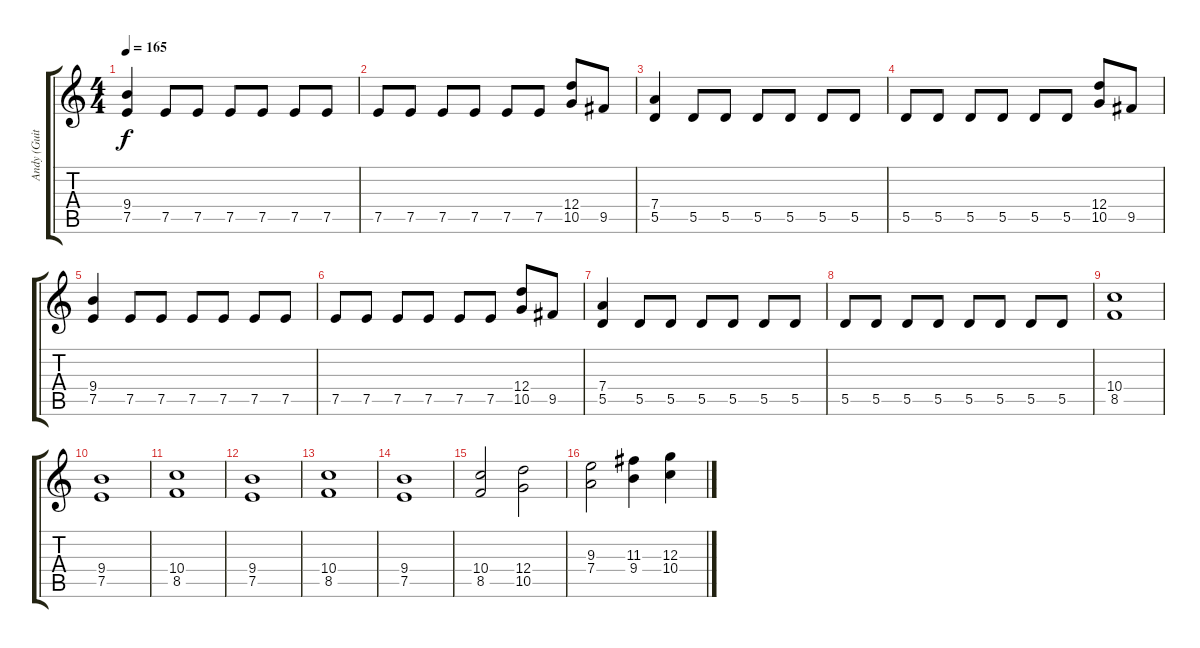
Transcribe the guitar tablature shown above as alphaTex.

\track ("Andy (Guitar)" "Andy (Guit") {instrument distortionguitar}
\staff {score tabs}
\tuning (E4 B3 G3 D3 A2 E2) {hide}
\ts (4 4)
\tempo 165
\clef g2
\ks c
(9.4 7.5).4{dy f} 7.5.8 7.5.8 7.5.8 7.5.8 7.5.8 7.5.8 |
7.5.8 7.5.8 7.5.8 7.5.8 7.5.8 7.5.8 (12.4 10.5).8 9.5.8 |
(7.4 5.5).4 5.5.8 5.5.8 5.5.8 5.5.8 5.5.8 5.5.8 |
5.5.8 5.5.8 5.5.8 5.5.8 5.5.8 5.5.8 (12.4 10.5).8 9.5.8 |
(9.4 7.5).4 7.5.8 7.5.8 7.5.8 7.5.8 7.5.8 7.5.8 |
7.5.8 7.5.8 7.5.8 7.5.8 7.5.8 7.5.8 (12.4 10.5).8 9.5.8 |
(7.4 5.5).4 5.5.8 5.5.8 5.5.8 5.5.8 5.5.8 5.5.8 |
5.5.8 5.5.8 5.5.8 5.5.8 5.5.8 5.5.8 5.5.8 5.5.8 |
(10.4 8.5).1 |
(9.4 7.5).1 |
(10.4 8.5).1 |
(9.4 7.5).1 |
(10.4 8.5).1 |
(9.4 7.5).1 |
(10.4 8.5).2 (12.4 10.5).2 |
(9.3 7.4).2 (11.3 9.4).4 (12.3 10.4).4
